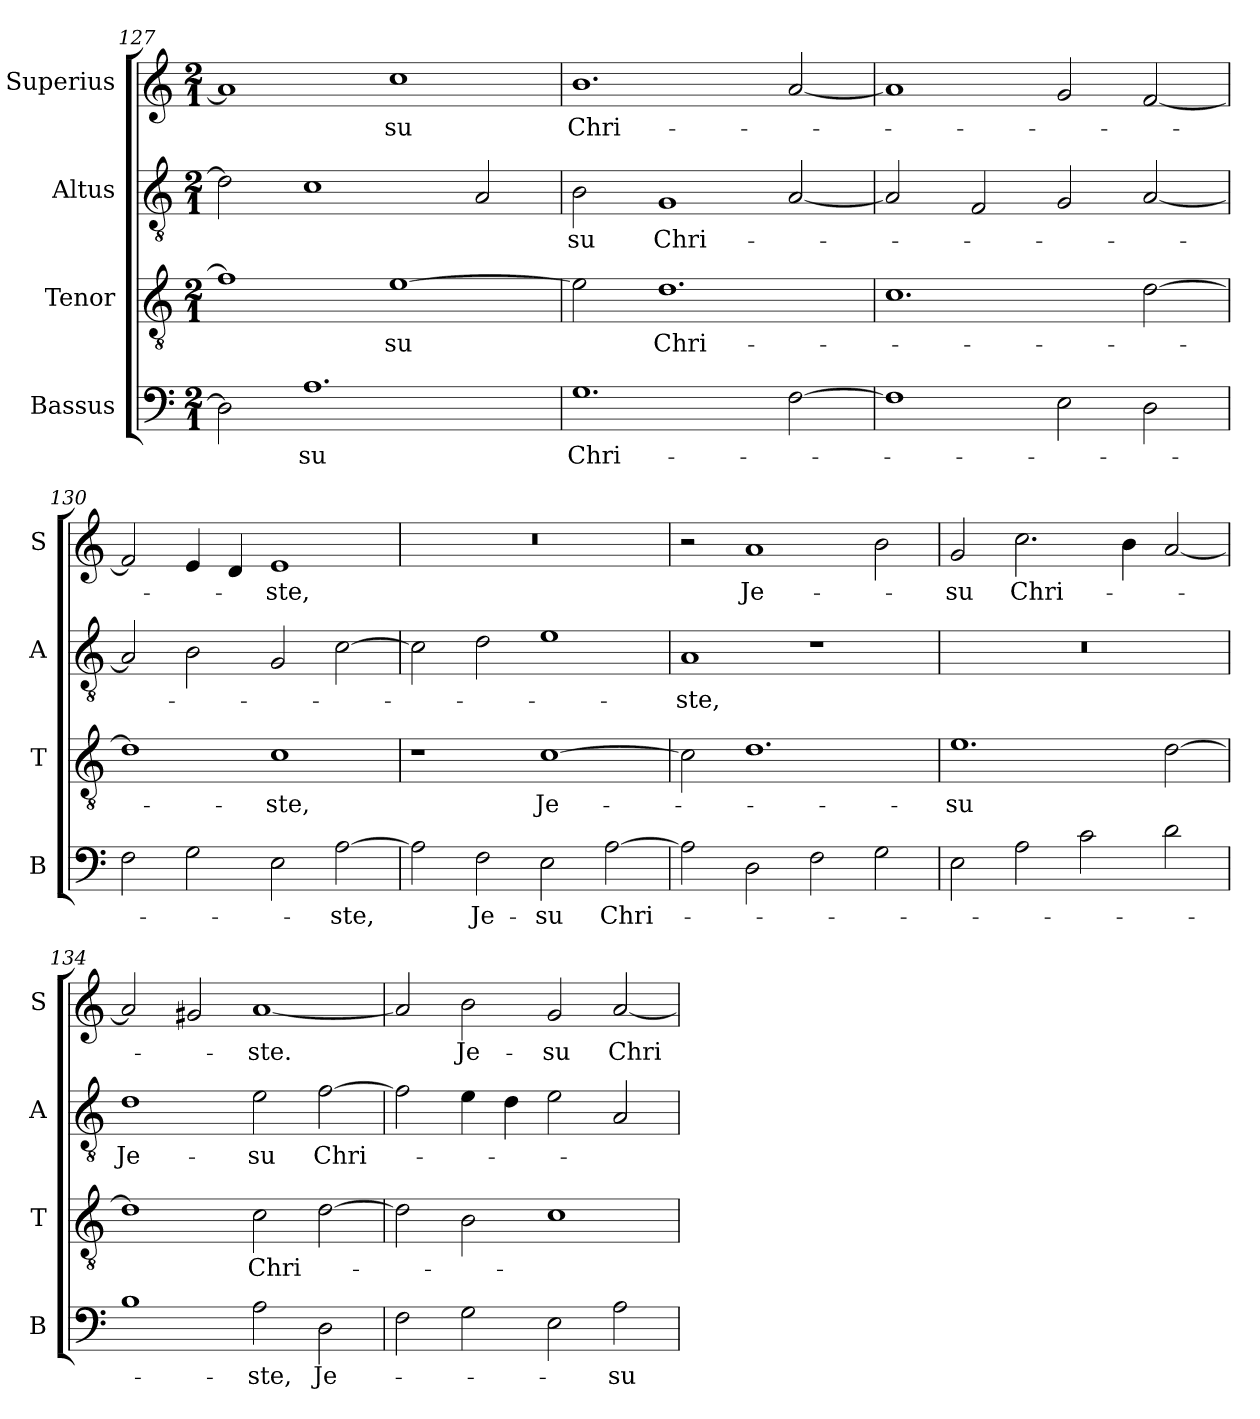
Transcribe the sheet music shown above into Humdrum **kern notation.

**kern	**text	**kern	**text	**kern	**text	**kern	**text
*part4	*part4	*part3	*part3	*part2	*part2	*part1	*part1
*staff4	*staff4	*staff3	*staff3	*staff2	*staff2	*staff1	*staff1
*I"Bassus	*	*I"Tenor	*	*I"Altus	*	*I"Superius	*
*I'B	*	*I'T	*	*I'A	*	*I'S	*
*clefF4	*	*clefGv2	*	*clefGv2	*	*clefG2	*
*k[]	*	*k[]	*	*k[]	*	*k[]	*
*M2/1	*	*M2/1	*	*M2/1	*	*M2/1	*
=127	=127	=127	=127	=127	=127	=127	=127
2D\]	.	1f]	.	2d\]	.	1a]	.
1.A	-su	.	.	1c	.	.	.
.	.	[1e	-su	.	.	1cc	-su
.	.	.	.	2A/	.	.	.
=128	=128	=128	=128	=128	=128	=128	=128
1.G	Chri-	2e\]	.	2B\	-su	1.b	Chri-
.	.	1.d	Chri-	1G	Chri-	.	.
[2F\	.	.	.	[2A/	.	[2a/	.
=129	=129	=129	=129	=129	=129	=129	=129
1F]	.	1.c	.	2A/]	.	1a]	.
.	.	.	.	2F/	.	.	.
2E\	.	.	.	2G/	.	2g/	.
2D\	.	[2d\	.	[2A/	.	[2f/	.
=130	=130	=130	=130	=130	=130	=130	=130
2F\	.	1d]	.	2A/]	.	2f/]	.
2G\	.	.	.	2B\	.	4e/	.
.	.	.	.	.	.	4d/	.
2E\	.	1c	-ste,	2G/	.	1e	-ste,
[2A\	-ste,	.	.	[2c\	.	.	.
=131	=131	=131	=131	=131	=131	=131	=131
2A\]	.	1r	.	2c\]	.	0r	.
2F\	Je-	.	.	2d\	.	.	.
2E\	-su	[1c	Je-	1e	.	.	.
[2A\	Chri-	.	.	.	.	.	.
=132	=132	=132	=132	=132	=132	=132	=132
2A\]	.	2c\]	.	1A	-ste,	2r	.
2D\	.	1.d	.	.	.	1a	Je-
2F\	.	.	.	1r	.	.	.
2G\	.	.	.	.	.	2b\	.
=133	=133	=133	=133	=133	=133	=133	=133
2E\	.	1.e	-su	0r	.	2g/	-su
2A\	.	.	.	.	.	2.cc\	Chri-
2c\	.	.	.	.	.	.	.
.	.	.	.	.	.	4b\	.
2d\	.	[2d\	.	.	.	[2a/	.
=134	=134	=134	=134	=134	=134	=134	=134
1B	.	1d]	.	1d	Je-	2a/]	.
.	.	.	.	.	.	2g#X/	.
2A\	-ste,	2c\	Chri-	2e\	-su	[1a	-ste.
2D\	Je-	[2d\	.	[2f\	Chri-	.	.
=135	=135	=135	=135	=135	=135	=135	=135
2F\	.	2d\]	.	2f\]	.	2a/]	.
2G\	.	2B\	.	4e\	.	2b\	Je-
.	.	.	.	4d\	.	.	.
2E\	.	1c	.	2e\	.	2g/	-su
2A\	-su	.	.	2A/	.	[2a/	Chri-
=	=	=	=	=	=	=	=
*-	*-	*-	*-	*-	*-	*-	*-
